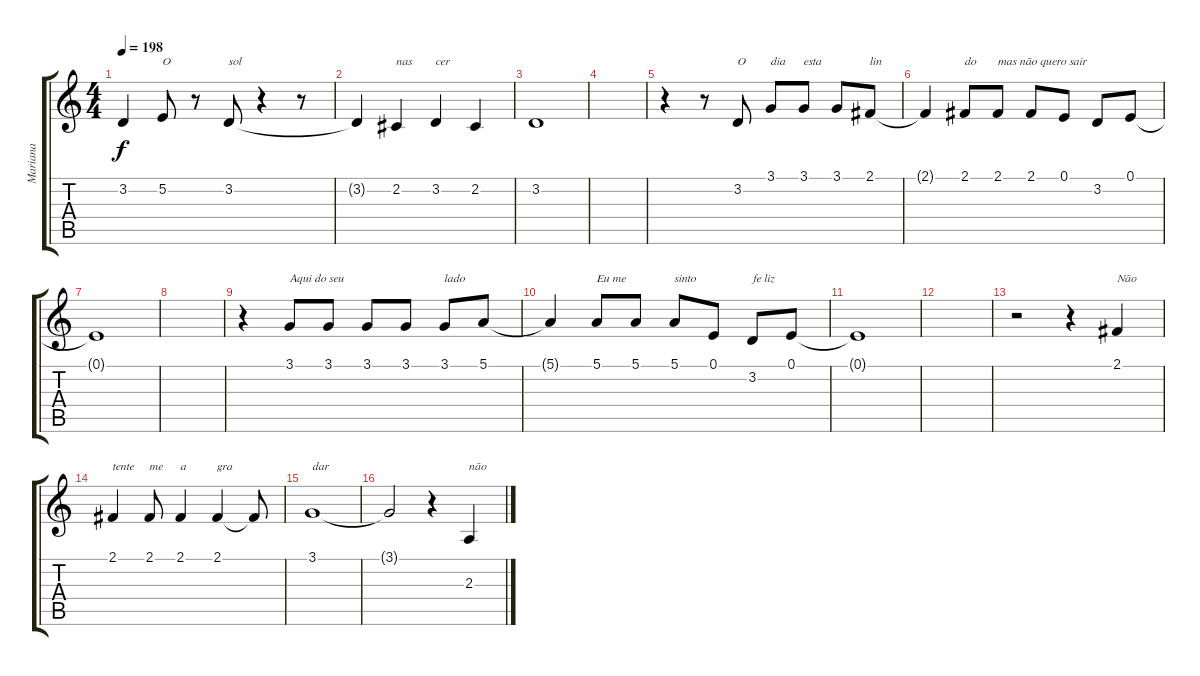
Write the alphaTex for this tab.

\track ("Mariana" "Mariana") {instrument tenorsax}
\staff {score tabs}
\tuning (E4 B3 G3 D3 A2 E2) {hide}
\ts (4 4)
\tempo 198
\clef g2
\ks c
3.2{t}.4{dy f} 5.2.8{txt "O"} r.8 3.2.8{txt "sol"} r.4 r.8 |
3.2{t}.4 2.2.4{txt "nas"} 3.2.4{txt "cer"} 2.2.4 |
3.2.1 |
|
r.4 r.8 3.2.8{txt "O"} 3.1.8{txt "dia"} 3.1.8{txt "esta"} 3.1.8 2.1.8{txt "lin"} |
2.1{t}.4 2.1.8{txt "do"} 2.1.8{txt "mas não quero sair"} 2.1.8 0.1.8 3.2.8 0.1.8 |
0.1{t}.1 |
|
r.4 3.1.8{txt "Aqui do seu"} 3.1.8 3.1.8 3.1.8 3.1.8{txt "lado"} 5.1.8 |
5.1{t}.4 5.1.8{txt "Eu me"} 5.1.8 5.1.8{txt "sinto"} 0.1.8 3.2.8{txt "fe liz"} 0.1.8 |
0.1{t}.1 |
|
r.2 r.4 2.1.4{txt "Não"} |
2.1.4{txt "tente"} 2.1.8{txt "me"} 2.1.4{txt "a"} 2.1.4{txt "gra"} 2.1{t}.8 |
3.1.1{txt "dar"} |
3.1{t}.2 r.4 2.3.4{txt "não"}
